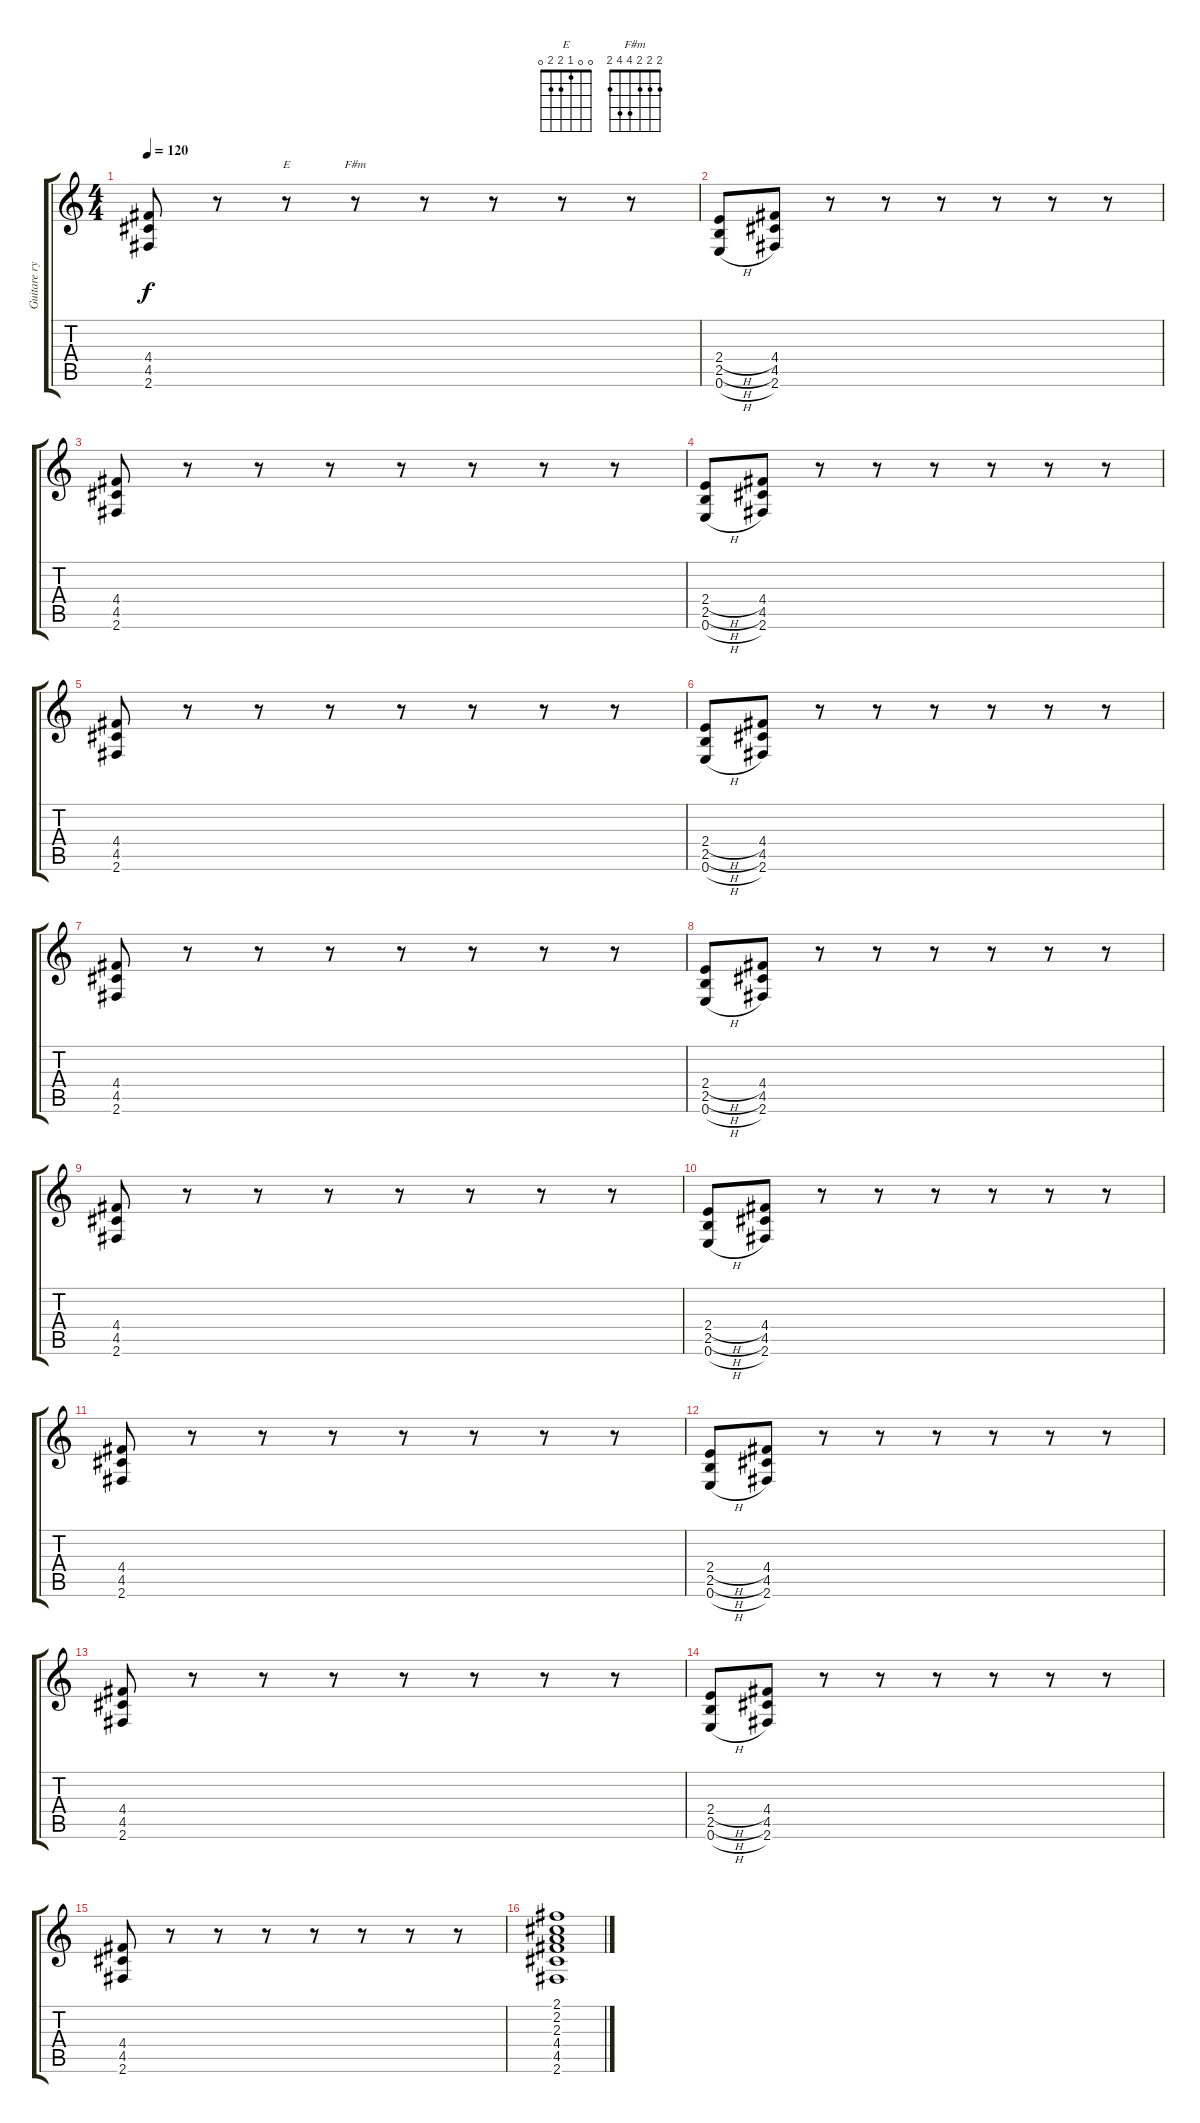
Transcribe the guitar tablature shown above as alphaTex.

\track ("Guitare rythmique" "Guitare ry") {instrument distortionguitar}
\staff {score tabs}
\tuning (E4 B3 G3 D3 A2 E2) {hide}
\chord ("E" 0 0 1 2 2 0)
\chord ("F#m" 2 2 2 4 4 2)
\ts (4 4)
\tempo 120
\clef g2
\ks c
(4.4 4.5 2.6).8{dy f instrument distortionguitar} r.8 r.8{ch "E"} r.8{ch "F#m"} r.8 r.8 r.8 r.8 |
(2.4{h} 2.5{h} 0.6{h}).8 (4.4 4.5 2.6).8 r.8 r.8 r.8 r.8 r.8 r.8 |
(4.4 4.5 2.6).8 r.8 r.8 r.8 r.8 r.8 r.8 r.8 |
(2.4{h} 2.5{h} 0.6{h}).8 (4.4 4.5 2.6).8 r.8 r.8 r.8 r.8 r.8 r.8 |
(4.4 4.5 2.6).8 r.8 r.8 r.8 r.8 r.8 r.8 r.8 |
(2.4{h} 2.5{h} 0.6{h}).8 (4.4 4.5 2.6).8 r.8 r.8 r.8 r.8 r.8 r.8 |
(4.4 4.5 2.6).8 r.8 r.8 r.8 r.8 r.8 r.8 r.8 |
(2.4{h} 2.5{h} 0.6{h}).8 (4.4 4.5 2.6).8 r.8 r.8 r.8 r.8 r.8 r.8 |
(4.4 4.5 2.6).8 r.8 r.8 r.8 r.8 r.8 r.8 r.8 |
(2.4{h} 2.5{h} 0.6{h}).8 (4.4 4.5 2.6).8 r.8 r.8 r.8 r.8 r.8 r.8 |
(4.4 4.5 2.6).8 r.8 r.8 r.8 r.8 r.8 r.8 r.8 |
(2.4{h} 2.5{h} 0.6{h}).8 (4.4 4.5 2.6).8 r.8 r.8 r.8 r.8 r.8 r.8 |
(4.4 4.5 2.6).8 r.8 r.8 r.8 r.8 r.8 r.8 r.8 |
(2.4{h} 2.5{h} 0.6{h}).8 (4.4 4.5 2.6).8 r.8 r.8 r.8 r.8 r.8 r.8 |
(4.4 4.5 2.6).8 r.8 r.8 r.8 r.8 r.8 r.8 r.8 |
(2.1 2.2 2.3 4.4 4.5 2.6).1
